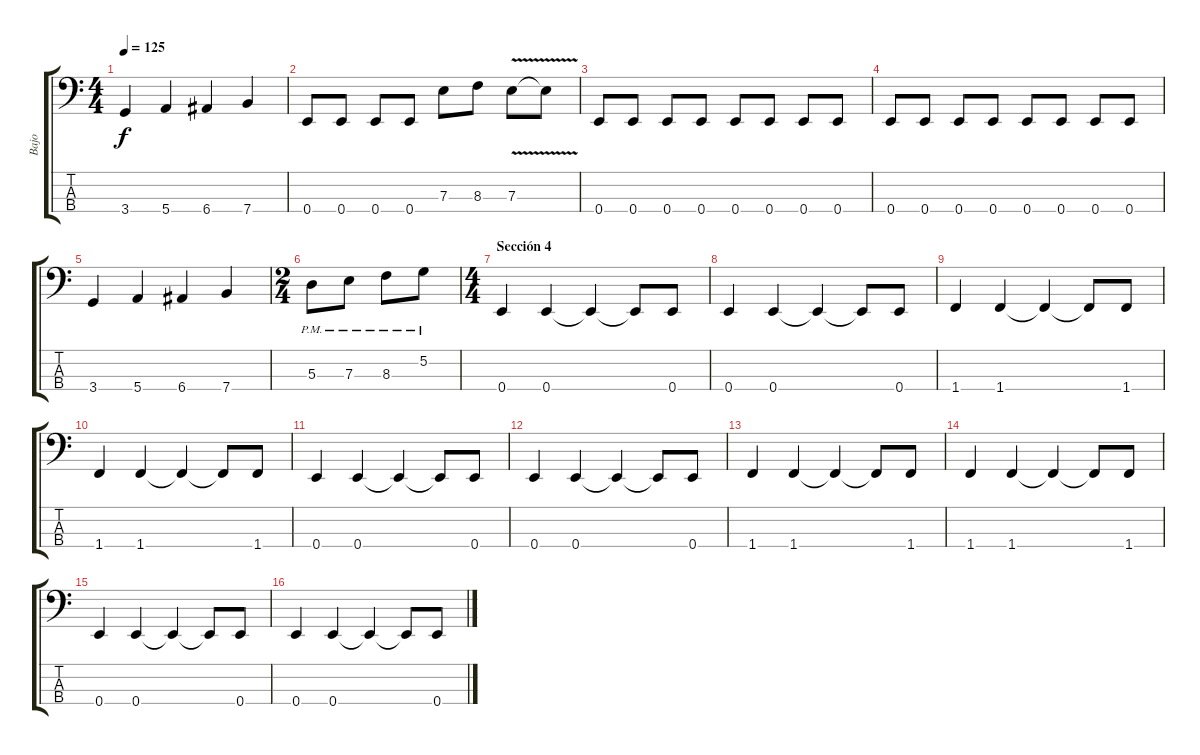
\track ("Bajo" "Bajo") {instrument electricbassfinger}
\staff {score tabs}
\tuning (G2 D2 A1 E1) {hide}
\ts (4 4)
\tempo 125
\clef f4
\ks c
3.4.4{dy f} 5.4.4 6.4.4 7.4.4 |
0.4.8 0.4.8 0.4.8 0.4.8 7.3.8 8.3.8 7.3{v}.8 7.3{t}.8 |
0.4.8 0.4.8 0.4.8 0.4.8 0.4.8 0.4.8 0.4.8 0.4.8 |
0.4.8 0.4.8 0.4.8 0.4.8 0.4.8 0.4.8 0.4.8 0.4.8 |
3.4.4 5.4.4 6.4.4 7.4.4 |
\ts (2 4)
5.3{pm}.8 7.3{pm}.8 8.3{pm}.8 5.2{pm}.8 |
\ts (4 4)
\section ("" "Sección 4")
0.4.4{instrument fretlessbass} 0.4.4 0.4{t}.4 0.4{t}.8 0.4.8 |
0.4.4 0.4.4 0.4{t}.4 0.4{t}.8 0.4.8 |
1.4.4{instrument fretlessbass} 1.4.4 1.4{t}.4 1.4{t}.8 1.4.8 |
1.4.4 1.4.4 1.4{t}.4 1.4{t}.8 1.4.8 |
0.4.4{instrument fretlessbass} 0.4.4 0.4{t}.4 0.4{t}.8 0.4.8 |
0.4.4{instrument fretlessbass} 0.4.4 0.4{t}.4 0.4{t}.8 0.4.8 |
1.4.4{instrument fretlessbass} 1.4.4 1.4{t}.4 1.4{t}.8 1.4.8 |
1.4.4 1.4.4 1.4{t}.4 1.4{t}.8 1.4.8 |
0.4.4{instrument fretlessbass} 0.4.4 0.4{t}.4 0.4{t}.8 0.4.8 |
0.4.4{instrument fretlessbass} 0.4.4 0.4{t}.4 0.4{t}.8 0.4.8
